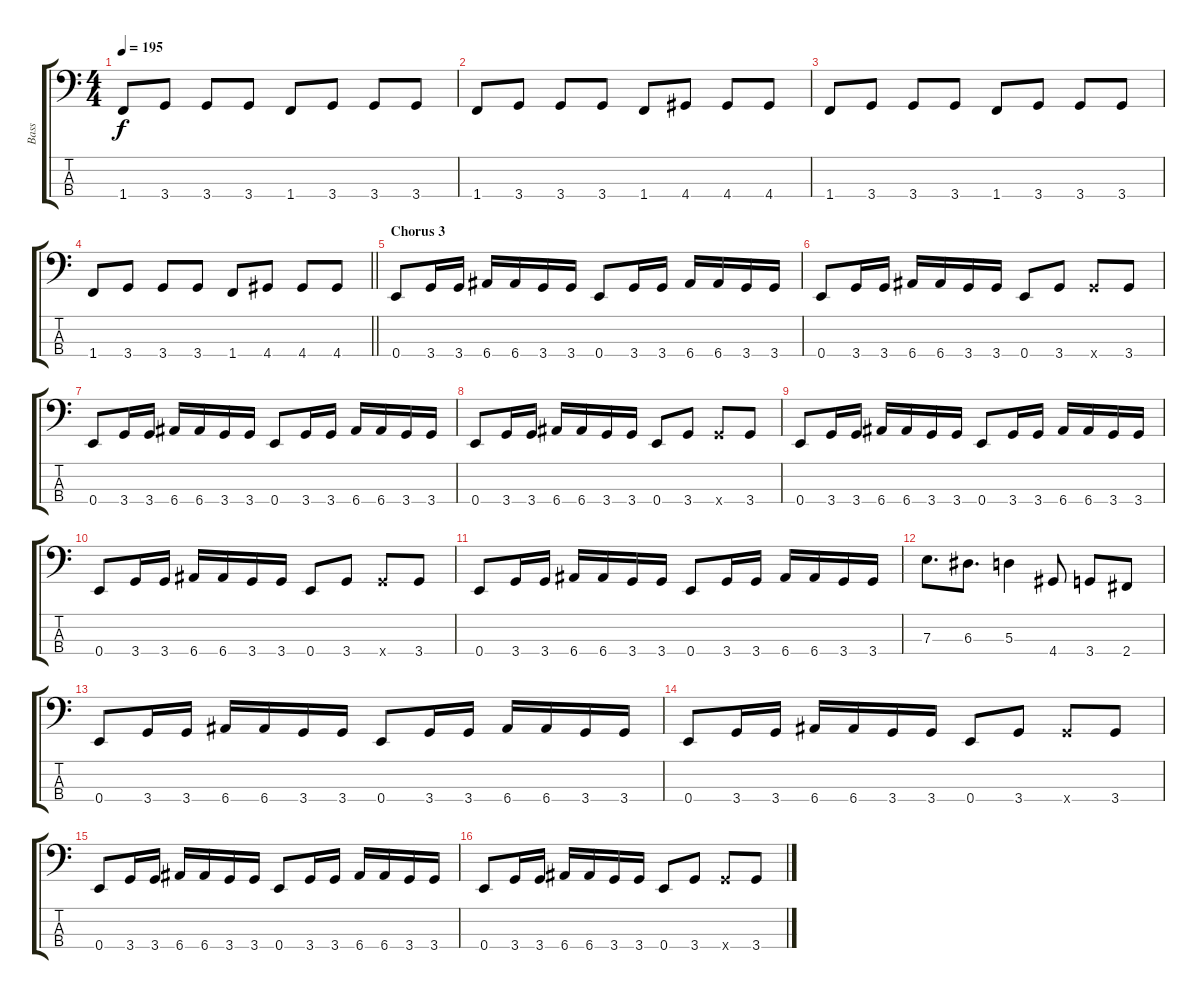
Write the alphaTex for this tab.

\track ("Bass" "Bass") {instrument slapbass2}
\staff {score tabs}
\tuning (G2 D2 A1 E1) {hide}
\ts (4 4)
\tempo 195
\clef f4
\ks c
1.4.8{dy f} 3.4.8 3.4.8 3.4.8 1.4.8 3.4.8 3.4.8 3.4.8 |
1.4.8 3.4.8 3.4.8 3.4.8 1.4.8 4.4.8 4.4.8 4.4.8 |
1.4.8 3.4.8 3.4.8 3.4.8 1.4.8 3.4.8 3.4.8 3.4.8 |
\barLineRight lightlight
1.4.8 3.4.8 3.4.8 3.4.8 1.4.8 4.4.8 4.4.8 4.4.8 |
\section ("" "Chorus 3")
0.4.8 3.4.16 3.4.16 6.4.16 6.4.16 3.4.16 3.4.16 0.4.8 3.4.16 3.4.16 6.4.16 6.4.16 3.4.16 3.4.16 |
0.4.8 3.4.16 3.4.16 6.4.16 6.4.16 3.4.16 3.4.16 0.4.8 3.4.8 3.4{x}.8 3.4.8 |
0.4.8 3.4.16 3.4.16 6.4.16 6.4.16 3.4.16 3.4.16 0.4.8 3.4.16 3.4.16 6.4.16 6.4.16 3.4.16 3.4.16 |
0.4.8 3.4.16 3.4.16 6.4.16 6.4.16 3.4.16 3.4.16 0.4.8 3.4.8 3.4{x}.8 3.4.8 |
0.4.8 3.4.16 3.4.16 6.4.16 6.4.16 3.4.16 3.4.16 0.4.8 3.4.16 3.4.16 6.4.16 6.4.16 3.4.16 3.4.16 |
0.4.8 3.4.16 3.4.16 6.4.16 6.4.16 3.4.16 3.4.16 0.4.8 3.4.8 3.4{x}.8 3.4.8 |
0.4.8 3.4.16 3.4.16 6.4.16 6.4.16 3.4.16 3.4.16 0.4.8 3.4.16 3.4.16 6.4.16 6.4.16 3.4.16 3.4.16 |
7.3.8{d} 6.3.8{d} 5.3.4 4.4.8 3.4.8 2.4.8 |
0.4.8 3.4.16 3.4.16 6.4.16 6.4.16 3.4.16 3.4.16 0.4.8 3.4.16 3.4.16 6.4.16 6.4.16 3.4.16 3.4.16 |
0.4.8 3.4.16 3.4.16 6.4.16 6.4.16 3.4.16 3.4.16 0.4.8 3.4.8 3.4{x}.8 3.4.8 |
0.4.8 3.4.16 3.4.16 6.4.16 6.4.16 3.4.16 3.4.16 0.4.8 3.4.16 3.4.16 6.4.16 6.4.16 3.4.16 3.4.16 |
0.4.8 3.4.16 3.4.16 6.4.16 6.4.16 3.4.16 3.4.16 0.4.8 3.4.8 3.4{x}.8 3.4.8
